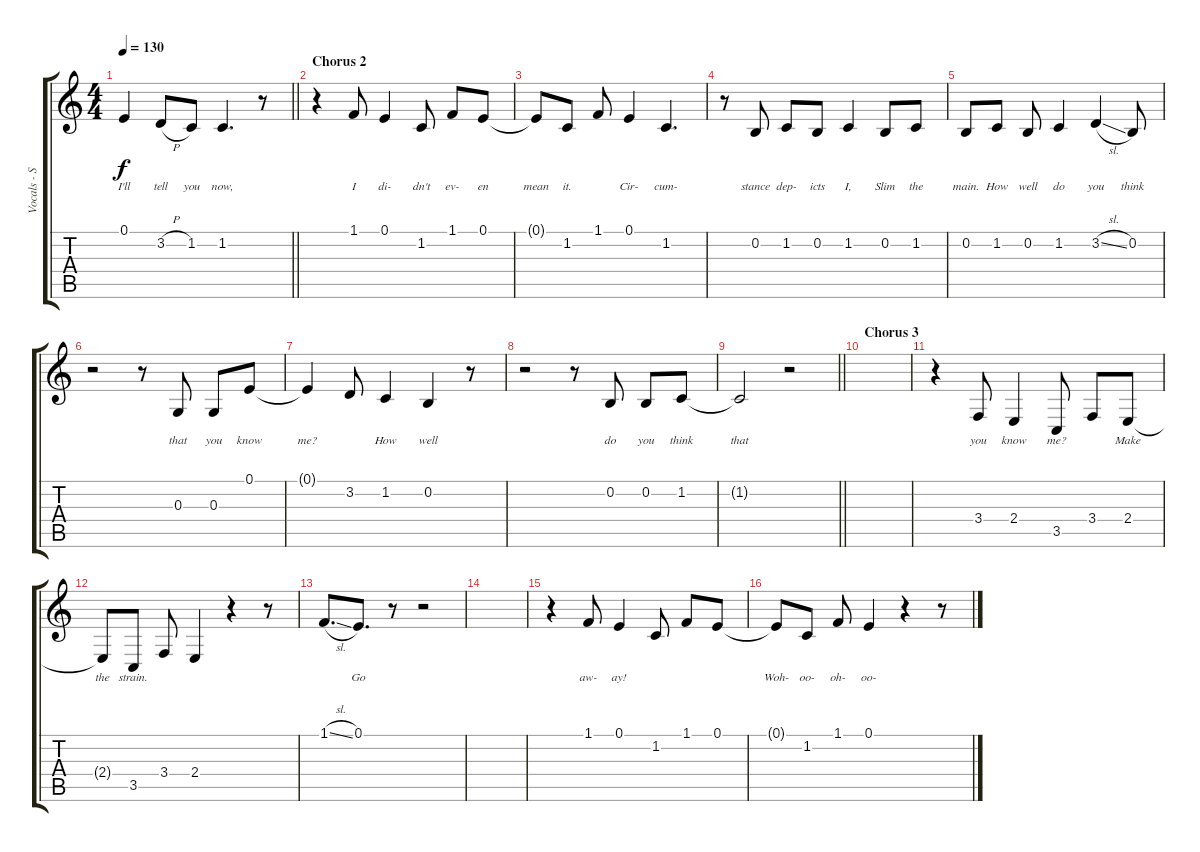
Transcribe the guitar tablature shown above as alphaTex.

\track ("Vocals - Simon Neil" "Vocals - S") {instrument altosax}
\staff {score tabs}
\tuning (E4 B3 G3 D3 A2 E2) {hide}
\ts (4 4)
\tempo 130
\clef g2
\barLineRight lightlight
\ks c
0.1.4{lyrics (0 "I'll") lyrics (1 "") lyrics (2 "") lyrics (3 "") lyrics (4 "") dy f} 3.2{h}.8{lyrics (0 "tell") lyrics (1 "") lyrics (2 "") lyrics (3 "") lyrics (4 "")} 1.2.8{lyrics (0 "you") lyrics (1 "") lyrics (2 "") lyrics (3 "") lyrics (4 "")} 1.2.4{d lyrics (0 "now,") lyrics (1 "") lyrics (2 "") lyrics (3 "") lyrics (4 "")} r.8 |
\section ("" "Chorus 2")
r.4 1.1.8{lyrics (0 "I") lyrics (1 "") lyrics (2 "") lyrics (3 "") lyrics (4 "")} 0.1.4{lyrics (0 "di-") lyrics (1 "") lyrics (2 "") lyrics (3 "") lyrics (4 "")} 1.2.8{lyrics (0 "dn't") lyrics (1 "") lyrics (2 "") lyrics (3 "") lyrics (4 "")} 1.1.8{lyrics (0 "ev-") lyrics (1 "") lyrics (2 "") lyrics (3 "") lyrics (4 "")} 0.1.8{lyrics (0 "en") lyrics (1 "") lyrics (2 "") lyrics (3 "") lyrics (4 "")} |
0.1{t}.8{lyrics (0 "mean") lyrics (1 "") lyrics (2 "") lyrics (3 "") lyrics (4 "")} 1.2.8{lyrics (0 "it.") lyrics (1 "") lyrics (2 "") lyrics (3 "") lyrics (4 "")} 1.1.8{lyrics (0 "") lyrics (1 "") lyrics (2 "") lyrics (3 "") lyrics (4 "")} 0.1.4{lyrics (0 "Cir-") lyrics (1 "") lyrics (2 "") lyrics (3 "") lyrics (4 "")} 1.2.4{d lyrics (0 "cum-") lyrics (1 "") lyrics (2 "") lyrics (3 "") lyrics (4 "")} |
r.8 0.2.8{lyrics (0 "stance") lyrics (1 "") lyrics (2 "") lyrics (3 "") lyrics (4 "")} 1.2.8{lyrics (0 "dep-") lyrics (1 "") lyrics (2 "") lyrics (3 "") lyrics (4 "")} 0.2.8{lyrics (0 "icts") lyrics (1 "") lyrics (2 "") lyrics (3 "") lyrics (4 "")} 1.2.4{lyrics (0 "I,") lyrics (1 "") lyrics (2 "") lyrics (3 "") lyrics (4 "")} 0.2.8{lyrics (0 "Slim") lyrics (1 "") lyrics (2 "") lyrics (3 "") lyrics (4 "")} 1.2.8{lyrics (0 "the") lyrics (1 "") lyrics (2 "") lyrics (3 "") lyrics (4 "")} |
0.2.8{lyrics (0 "main.") lyrics (1 "") lyrics (2 "") lyrics (3 "") lyrics (4 "")} 1.2.8{lyrics (0 "How") lyrics (1 "") lyrics (2 "") lyrics (3 "") lyrics (4 "")} 0.2.8{lyrics (0 "well") lyrics (1 "") lyrics (2 "") lyrics (3 "") lyrics (4 "")} 1.2.4{lyrics (0 "do") lyrics (1 "") lyrics (2 "") lyrics (3 "") lyrics (4 "")} 3.2{sl}.4{lyrics (0 "you") lyrics (1 "") lyrics (2 "") lyrics (3 "") lyrics (4 "")} 0.2.8{lyrics (0 "think") lyrics (1 "") lyrics (2 "") lyrics (3 "") lyrics (4 "")} |
r.2 r.8 0.3.8{lyrics (0 "that") lyrics (1 "") lyrics (2 "") lyrics (3 "") lyrics (4 "")} 0.3.8{lyrics (0 "you") lyrics (1 "") lyrics (2 "") lyrics (3 "") lyrics (4 "")} 0.1.8{lyrics (0 "know") lyrics (1 "") lyrics (2 "") lyrics (3 "") lyrics (4 "")} |
0.1{t}.4{lyrics (0 "me?") lyrics (1 "") lyrics (2 "") lyrics (3 "") lyrics (4 "")} 3.2.8{lyrics (0 "") lyrics (1 "") lyrics (2 "") lyrics (3 "") lyrics (4 "")} 1.2.4{lyrics (0 "How") lyrics (1 "") lyrics (2 "") lyrics (3 "") lyrics (4 "")} 0.2.4{lyrics (0 "well") lyrics (1 "") lyrics (2 "") lyrics (3 "") lyrics (4 "")} r.8 |
r.2 r.8 0.2.8{lyrics (0 "do") lyrics (1 "") lyrics (2 "") lyrics (3 "") lyrics (4 "")} 0.2.8{lyrics (0 "you") lyrics (1 "") lyrics (2 "") lyrics (3 "") lyrics (4 "")} 1.2.8{lyrics (0 "think") lyrics (1 "") lyrics (2 "") lyrics (3 "") lyrics (4 "")} |
\barLineRight lightlight
1.2{t}.2{lyrics (0 "that") lyrics (1 "") lyrics (2 "") lyrics (3 "") lyrics (4 "")} r.2 |
\section ("" "Chorus 3")
|
r.4 3.4.8{lyrics (0 "you") lyrics (1 "") lyrics (2 "") lyrics (3 "") lyrics (4 "")} 2.4.4{lyrics (0 "know") lyrics (1 "") lyrics (2 "") lyrics (3 "") lyrics (4 "")} 3.5.8{lyrics (0 "me?") lyrics (1 "") lyrics (2 "") lyrics (3 "") lyrics (4 "")} 3.4.8{lyrics (0 "") lyrics (1 "") lyrics (2 "") lyrics (3 "") lyrics (4 "")} 2.4.8{lyrics (0 "Make") lyrics (1 "") lyrics (2 "") lyrics (3 "") lyrics (4 "")} |
2.4{t}.8{lyrics (0 "the") lyrics (1 "") lyrics (2 "") lyrics (3 "") lyrics (4 "")} 3.5.8{lyrics (0 "strain.") lyrics (1 "") lyrics (2 "") lyrics (3 "") lyrics (4 "")} 3.4.8{lyrics (0 "") lyrics (1 "") lyrics (2 "") lyrics (3 "") lyrics (4 "")} 2.4.4{lyrics (0 "") lyrics (1 "") lyrics (2 "") lyrics (3 "") lyrics (4 "")} r.4 r.8 |
1.1{sl}.8{d lyrics (0 "") lyrics (1 "") lyrics (2 "") lyrics (3 "") lyrics (4 "")} 0.1.8{d lyrics (0 "Go") lyrics (1 "") lyrics (2 "") lyrics (3 "") lyrics (4 "")} r.8 r.2 |
|
r.4 1.1.8{lyrics (0 "aw-") lyrics (1 "") lyrics (2 "") lyrics (3 "") lyrics (4 "")} 0.1.4{lyrics (0 "ay!") lyrics (1 "") lyrics (2 "") lyrics (3 "") lyrics (4 "")} 1.2.8{lyrics (0 "") lyrics (1 "") lyrics (2 "") lyrics (3 "") lyrics (4 "")} 1.1.8{lyrics (0 "") lyrics (1 "") lyrics (2 "") lyrics (3 "") lyrics (4 "")} 0.1.8{lyrics (0 "") lyrics (1 "") lyrics (2 "") lyrics (3 "") lyrics (4 "")} |
0.1{t}.8{lyrics (0 "Woh-") lyrics (1 "") lyrics (2 "") lyrics (3 "") lyrics (4 "")} 1.2.8{lyrics (0 "oo-") lyrics (1 "") lyrics (2 "") lyrics (3 "") lyrics (4 "")} 1.1.8{lyrics (0 "oh-") lyrics (1 "") lyrics (2 "") lyrics (3 "") lyrics (4 "")} 0.1.4{lyrics (0 "oo-") lyrics (1 "") lyrics (2 "") lyrics (3 "") lyrics (4 "")} r.4 r.8
